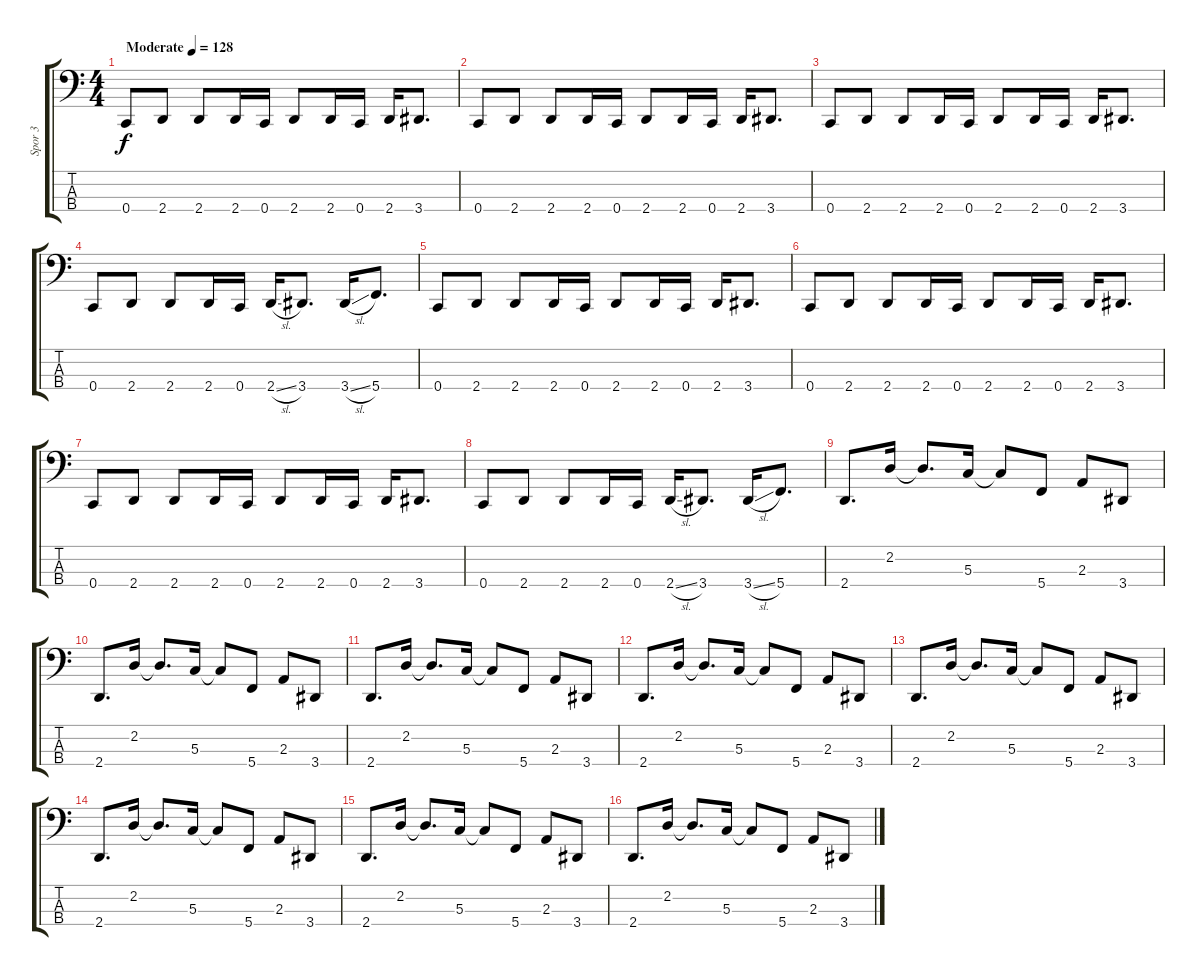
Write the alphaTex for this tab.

\track ("Spor 3" "Spor 3") {instrument electricbassfinger}
\staff {score tabs}
\tuning (F2 C2 G1 C1) {hide}
\ts (4 4)
\tempo (128 "Moderate")
\clef f4
\ks c
0.4.8{dy f instrument electricbassfinger} 2.4.8 2.4.8 2.4.16 0.4.16 2.4.8 2.4.16 0.4.16 2.4.16 3.4.8{d} |
0.4.8 2.4.8 2.4.8 2.4.16 0.4.16 2.4.8 2.4.16 0.4.16 2.4.16 3.4.8{d} |
0.4.8 2.4.8 2.4.8 2.4.16 0.4.16 2.4.8 2.4.16 0.4.16 2.4.16 3.4.8{d} |
0.4.8 2.4.8 2.4.8 2.4.16 0.4.16 2.4{sl}.16 3.4.8{d} 3.4{sl}.16 5.4.8{d} |
0.4.8 2.4.8 2.4.8 2.4.16 0.4.16 2.4.8 2.4.16 0.4.16 2.4.16 3.4.8{d} |
0.4.8 2.4.8 2.4.8 2.4.16 0.4.16 2.4.8 2.4.16 0.4.16 2.4.16 3.4.8{d} |
0.4.8 2.4.8 2.4.8 2.4.16 0.4.16 2.4.8 2.4.16 0.4.16 2.4.16 3.4.8{d} |
0.4.8 2.4.8 2.4.8 2.4.16 0.4.16 2.4{sl}.16 3.4.8{d} 3.4{sl}.16 5.4.8{d} |
2.4.8{d} 2.2.16 2.2{t}.8{d} 5.3.16 5.3{t}.8 5.4.8 2.3.8 3.4.8 |
2.4.8{d} 2.2.16 2.2{t}.8{d} 5.3.16 5.3{t}.8 5.4.8 2.3.8 3.4.8 |
2.4.8{d} 2.2.16 2.2{t}.8{d} 5.3.16 5.3{t}.8 5.4.8 2.3.8 3.4.8 |
2.4.8{d} 2.2.16 2.2{t}.8{d} 5.3.16 5.3{t}.8 5.4.8 2.3.8 3.4.8 |
2.4.8{d} 2.2.16 2.2{t}.8{d} 5.3.16 5.3{t}.8 5.4.8 2.3.8 3.4.8 |
2.4.8{d} 2.2.16 2.2{t}.8{d} 5.3.16 5.3{t}.8 5.4.8 2.3.8 3.4.8 |
2.4.8{d} 2.2.16 2.2{t}.8{d} 5.3.16 5.3{t}.8 5.4.8 2.3.8 3.4.8 |
2.4.8{d} 2.2.16 2.2{t}.8{d} 5.3.16 5.3{t}.8 5.4.8 2.3.8 3.4.8
